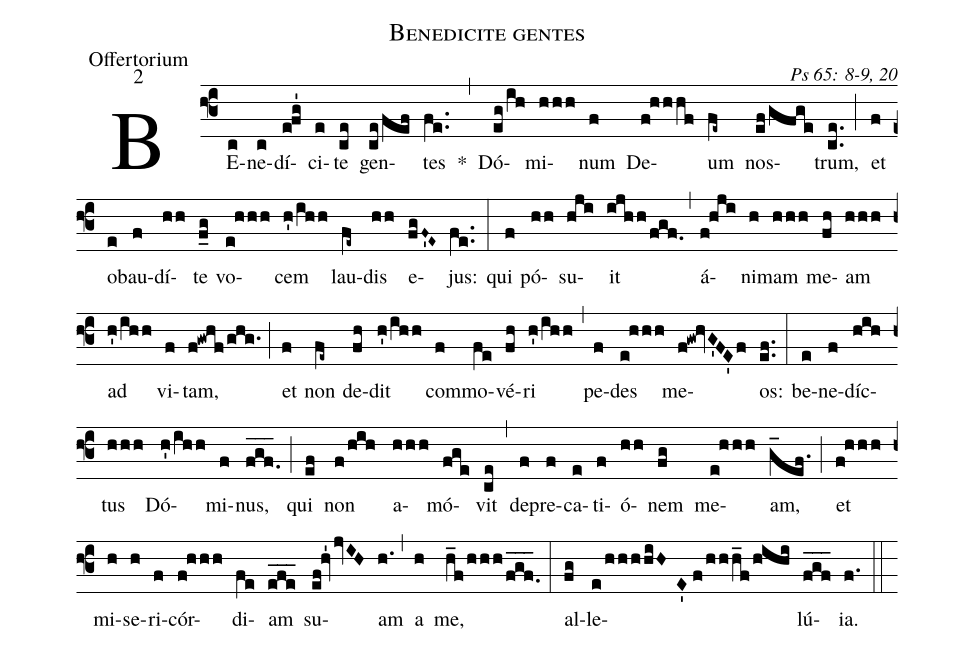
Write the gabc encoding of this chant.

name: Benedicite gentes;
office-part: Offertorium;
mode: 2;
commentary: Ps 65: 8-9, 20;
%%
(f3) BE(c)ne(c)dí(e!fg')ci(e)te(ce) gen(ce/fef)tes(fe..) *(,) Dó(eg/ih)mi(hhh)num(f) De(f!hhhf)um(fe~) nos(ef/gfge)trum,(ce..) (;) et(f) ob(e)au(f)dí(hh)te(f_g) vo(e!hhh)cem(h'/ihh) lau(fe~)dis(hh) e(fgF~'E~)jus:(fe..) (:)
qui(f) pó(hh)su(hji)it(ijhh/fgf.) (,) á(f!hji)ni(h)mam(hhh) me(fh)am(hhh) ad(h'/ihh) vi(f)tam,(f!gwhf/ghg.) (;) et(f) non(fe~) de(fh)dit(h'/ihh) com(f)mo(fe)vé(fh)ri(h'/ihh) (,) pe(f)des(e!hhh) me(f!gw!hvG'FE'f)os:(ef..) (:)
be(e)ne(f)díc(hih)tus(hhh) Dó(h'/ihh)mi(f)nus,(f_g_f._) (;) qui(ef) non(f/hih) a(hhh)mó(fge)vit(ce) (,) de(f)pre(f)ca(e)ti(f)ó(hh)nem(fg) me(e!hhh)am,(g_ef.) (;) et(f!hhh) mi(h)se(h)ri(f)cór(f!hhh)di(fe)am(efe___) su(ef!hv'1/jvIH)am(h.) (,) a(h) me,(h_f/hhh/f_g_f._) (:)
al(fg)le(e/hhhhiHE'//f/hhh_f/hihi)lú(f_g_f_)ia.(f.) (::)
